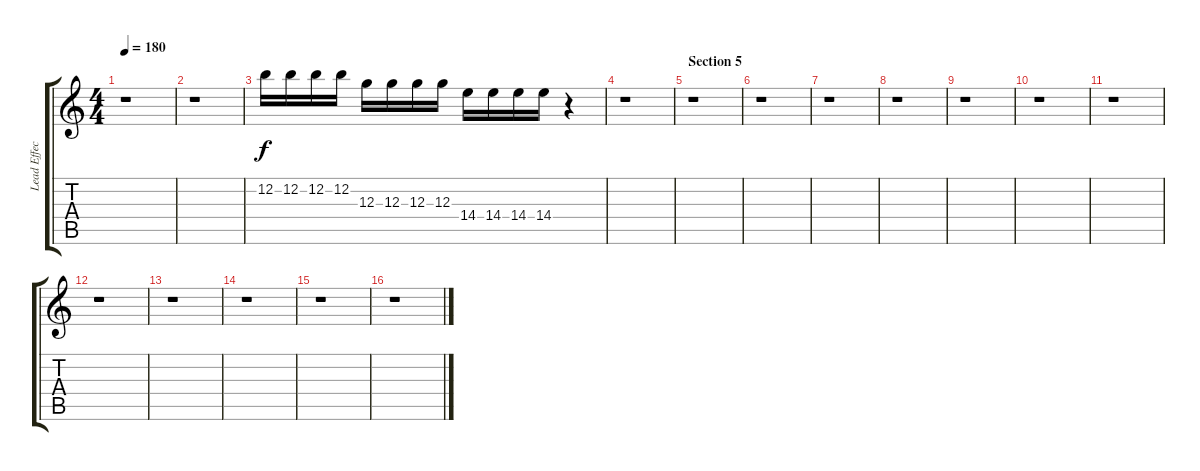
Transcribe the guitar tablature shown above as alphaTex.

\track ("Lead Effect" "Lead Effec") {instrument distortionguitar}
\staff {score tabs}
\tuning (E4 B3 G3 D3 A2 E2) {hide}
\ts (4 4)
\tempo 180
\clef g2
\ks c
r.1{dy f} |
r.1 |
12.2.16 12.2.16 12.2.16 12.2.16 12.3.16 12.3.16 12.3.16 12.3.16 14.4.16 14.4.16 14.4.16 14.4.16 r.4 |
r.1 |
\section ("" "Section 5")
r.1 |
r.1 |
r.1 |
r.1 |
r.1 |
r.1 |
r.1 |
r.1 |
r.1 |
r.1 |
r.1 |
r.1
